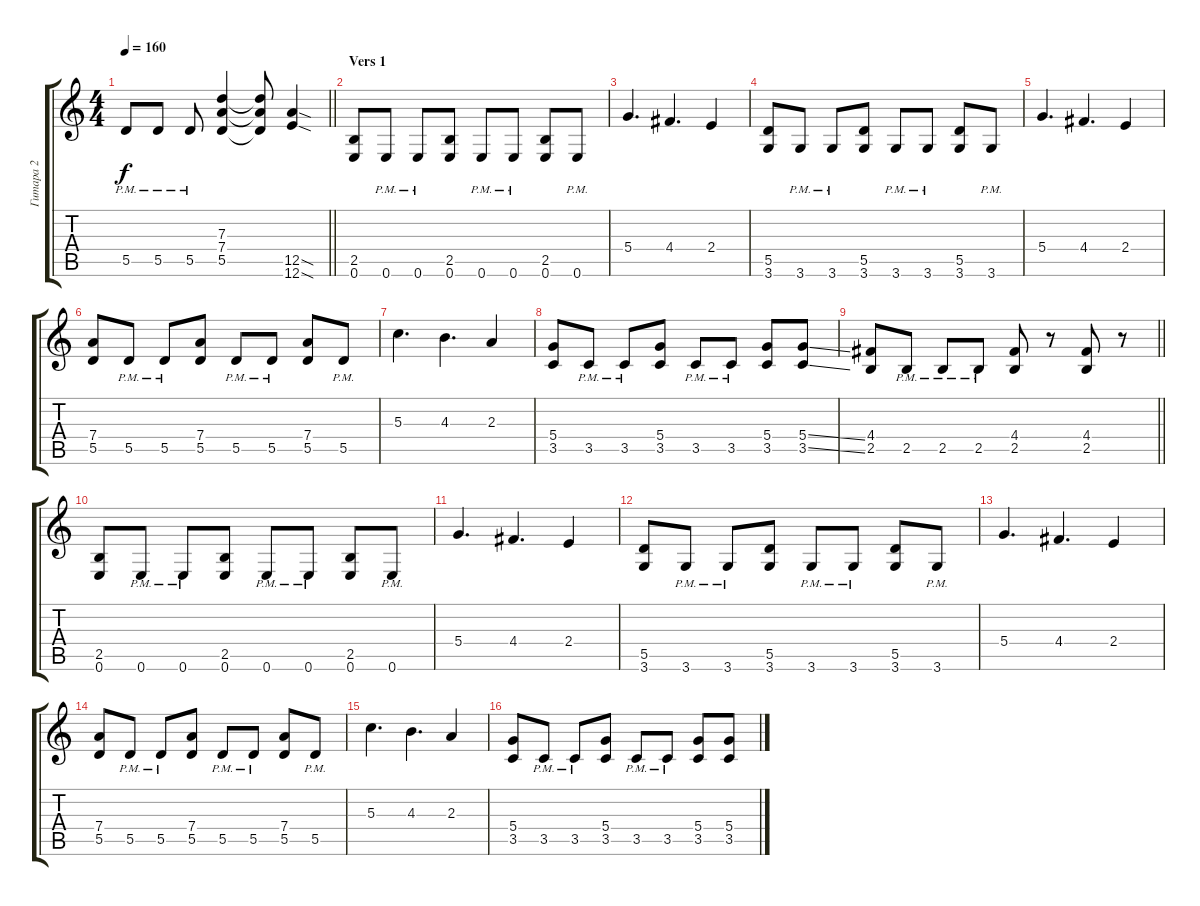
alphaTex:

\track ("Гитара 2" "Гитара 2") {instrument overdrivenguitar}
\staff {score tabs}
\tuning (E4 B3 G3 D3 A2 E2) {hide}
\ts (4 4)
\tempo 160
\clef g2
\barLineRight lightlight
\ks c
5.5{pm}.8{dy f} 5.5{pm}.8 5.5{pm}.8 (7.3 7.4 5.5).4 (7.3{t} 7.4{t} 5.5{t}).8 (12.5{sod} 12.6{sod}).4 |
\section ("" "Vers 1")
(2.5 0.6).8 0.6{pm}.8 0.6{pm}.8 (2.5 0.6).8 0.6{pm}.8 0.6{pm}.8 (2.5 0.6).8 0.6{pm}.8 |
5.4.4{d} 4.4.4{d} 2.4.4 |
(5.5 3.6).8 3.6{pm}.8 3.6{pm}.8 (5.5 3.6).8 3.6{pm}.8 3.6{pm}.8 (5.5 3.6).8 3.6{pm}.8 |
5.4.4{d} 4.4.4{d} 2.4.4 |
(7.4 5.5).8 5.5{pm}.8 5.5{pm}.8 (7.4 5.5).8 5.5{pm}.8 5.5{pm}.8 (7.4 5.5).8 5.5{pm}.8 |
5.3.4{d} 4.3.4{d} 2.3.4 |
(5.4 3.5).8 3.5{pm}.8 3.5{pm}.8 (5.4 3.5).8 3.5{pm}.8 3.5{pm}.8 (5.4 3.5).8 (5.4{ss} 3.5{ss}).8 |
\barLineRight lightlight
(4.4 2.5).8 2.5{pm}.8 2.5{pm}.8 2.5{pm}.8 (4.4 2.5).8 r.8 (4.4 2.5).8 r.8 |
(2.5 0.6).8 0.6{pm}.8 0.6{pm}.8 (2.5 0.6).8 0.6{pm}.8 0.6{pm}.8 (2.5 0.6).8 0.6{pm}.8 |
5.4.4{d} 4.4.4{d} 2.4.4 |
(5.5 3.6).8 3.6{pm}.8 3.6{pm}.8 (5.5 3.6).8 3.6{pm}.8 3.6{pm}.8 (5.5 3.6).8 3.6{pm}.8 |
5.4.4{d} 4.4.4{d} 2.4.4 |
(7.4 5.5).8 5.5{pm}.8 5.5{pm}.8 (7.4 5.5).8 5.5{pm}.8 5.5{pm}.8 (7.4 5.5).8 5.5{pm}.8 |
5.3.4{d} 4.3.4{d} 2.3.4 |
(5.4 3.5).8 3.5{pm}.8 3.5{pm}.8 (5.4 3.5).8 3.5{pm}.8 3.5{pm}.8 (5.4 3.5).8 (5.4{ss} 3.5{ss}).8
